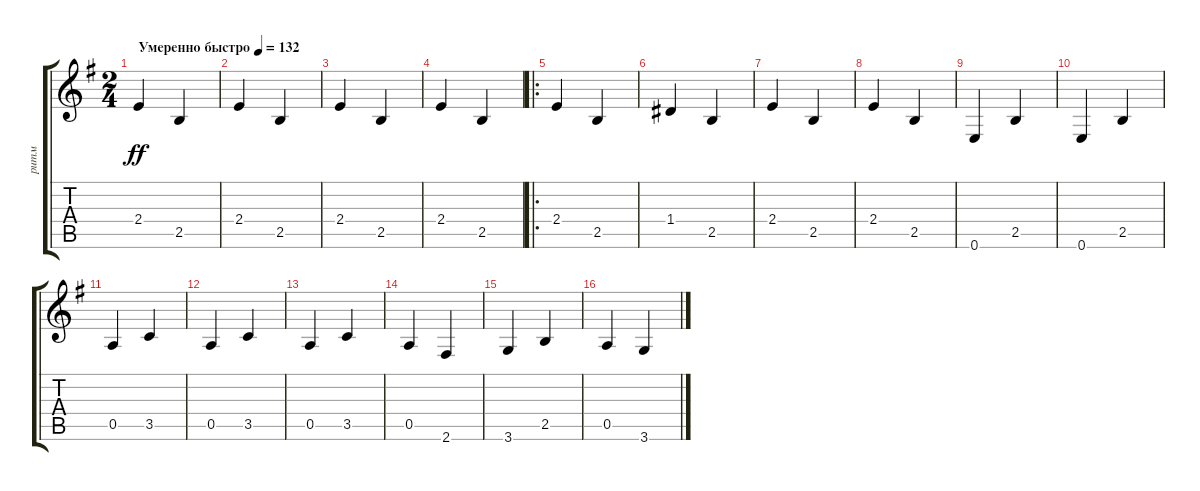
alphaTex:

\track ("ритм" "ритм") {instrument acousticguitarsteel}
\staff {score tabs}
\tuning (E4 B3 G3 D3 A2 E2) {hide}
\ts (2 4)
\tempo (132 "Умеренно быстро")
\clef g2
\ks eminor
2.4.4{dy ff instrument acousticguitarsteel} 2.5.4 |
2.4.4 2.5.4 |
2.4.4 2.5.4 |
2.4.4 2.5.4 |
\ro
2.4.4 2.5.4 |
1.4.4 2.5.4 |
2.4.4 2.5.4 |
2.4.4 2.5.4 |
0.6.4 2.5.4 |
0.6.4 2.5.4 |
0.5.4 3.5.4 |
0.5.4 3.5.4 |
0.5.4 3.5.4 |
0.5.4 2.6.4 |
3.6.4 2.5.4 |
0.5.4 3.6.4
